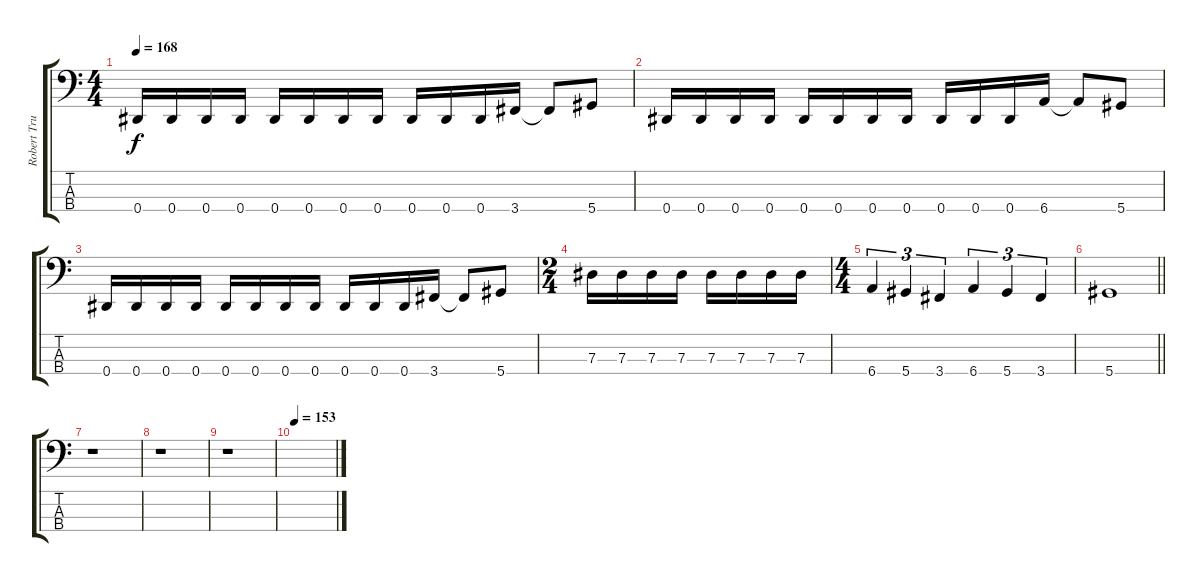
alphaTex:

\track ("Robert Trujillo" "Robert Tru") {instrument electricbassfinger}
\staff {score tabs}
\tuning (Gb2 Db2 Ab1 Eb1) {hide}
\ts (4 4)
\tempo 168
\clef f4
\ks c
0.4.16{dy f} 0.4.16 0.4.16 0.4.16 0.4.16 0.4.16 0.4.16 0.4.16 0.4.16 0.4.16 0.4.16 3.4.16 3.4{t}.8 5.4.8 |
0.4.16 0.4.16 0.4.16 0.4.16 0.4.16 0.4.16 0.4.16 0.4.16 0.4.16 0.4.16 0.4.16 6.4.16 6.4{t}.8 5.4.8 |
0.4.16 0.4.16 0.4.16 0.4.16 0.4.16 0.4.16 0.4.16 0.4.16 0.4.16 0.4.16 0.4.16 3.4.16 3.4{t}.8 5.4.8 |
\ts (2 4)
7.3.16 7.3.16 7.3.16 7.3.16 7.3.16 7.3.16 7.3.16 7.3.16 |
\ts (4 4)
6.4.4{tu (3 2)} 5.4.4{tu (3 2)} 3.4.4{tu (3 2)} 6.4.4{tu (3 2)} 5.4.4{tu (3 2)} 3.4.4{tu (3 2)} |
\barLineRight lightlight
5.4.1 |
r.1 |
r.1 |
r.1 |
\tempo 153
